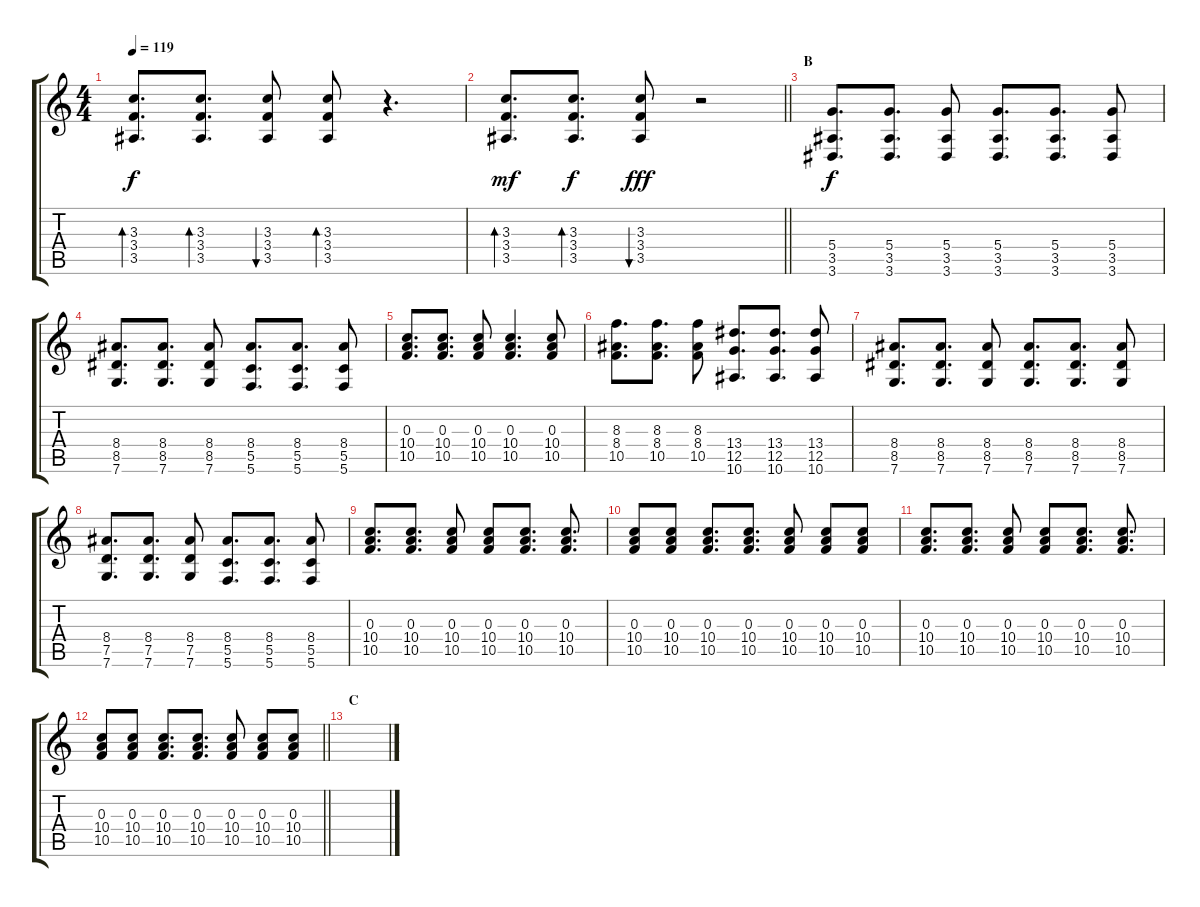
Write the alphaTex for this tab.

\track "" {instrument acousticguitarsteel}
\staff {score tabs}
\tuning (G4 E4 A3 D3 G2 C2) {hide}
\ts (4 4)
\tempo 119
\clef g2
\ks c
(3.3 3.4 3.5).8{d bd 60 dy f} (3.3 3.4 3.5).8{d bd 60} (3.3 3.4 3.5).8{bu 60} (3.3 3.4 3.5).8{bd 60} r.4{d} |
\barLineRight lightlight
(3.3 3.4 3.5).8{d bd 60 dy mf} (3.3 3.4 3.5).8{d bd 60 dy f} (3.3 3.4 3.5).8{bu 60 dy fff} r.2 |
\section ("" "B")
(5.4 3.5 3.6).8{d dy f instrument overdrivenguitar} (5.4 3.5 3.6).8{d} (5.4 3.5 3.6).8 (5.4 3.5 3.6).8{d} (5.4 3.5 3.6).8{d} (5.4 3.5 3.6).8 |
(8.4 8.5 7.6).8{d} (8.4 8.5 7.6).8{d} (8.4 8.5 7.6).8 (8.4 5.5 5.6).8{d} (8.4 5.5 5.6).8{d} (8.4 5.5 5.6).8 |
(0.3 10.4 10.5).8{d} (0.3 10.4 10.5).8{d} (0.3 10.4 10.5).8 (0.3 10.4 10.5).4{d} (0.3 10.4 10.5).8 |
(8.3 8.4 10.5).8{d} (8.3 8.4 10.5).8{d} (8.3 8.4 10.5).8 (13.4 12.5 10.6).8{d} (13.4 12.5 10.6).8{d} (13.4 12.5 10.6).8 |
(8.4 8.5 7.6).8{d} (8.4 8.5 7.6).8{d} (8.4 8.5 7.6).8 (8.4 8.5 7.6).8{d} (8.4 8.5 7.6).8{d} (8.4 8.5 7.6).8 |
(8.4 7.5 7.6).8{d} (8.4 7.5 7.6).8{d} (8.4 7.5 7.6).8 (8.4 5.5 5.6).8{d} (8.4 5.5 5.6).8{d} (8.4 5.5 5.6).8 |
(0.3 10.4 10.5).8{d} (0.3 10.4 10.5).8{d} (0.3 10.4 10.5).8 (0.3 10.4 10.5).8 (0.3 10.4 10.5).8{d} (0.3 10.4 10.5).8{d} |
(0.3 10.4 10.5).8 (0.3 10.4 10.5).8 (0.3 10.4 10.5).8{d} (0.3 10.4 10.5).8{d} (0.3 10.4 10.5).8 (0.3 10.4 10.5).8 (0.3 10.4 10.5).8 |
(0.3 10.4 10.5).8{d} (0.3 10.4 10.5).8{d} (0.3 10.4 10.5).8 (0.3 10.4 10.5).8 (0.3 10.4 10.5).8{d} (0.3 10.4 10.5).8{d} |
\barLineRight lightlight
(0.3 10.4 10.5).8 (0.3 10.4 10.5).8 (0.3 10.4 10.5).8{d} (0.3 10.4 10.5).8{d} (0.3 10.4 10.5).8 (0.3 10.4 10.5).8 (0.3 10.4 10.5).8 |
\section ("" "C")
